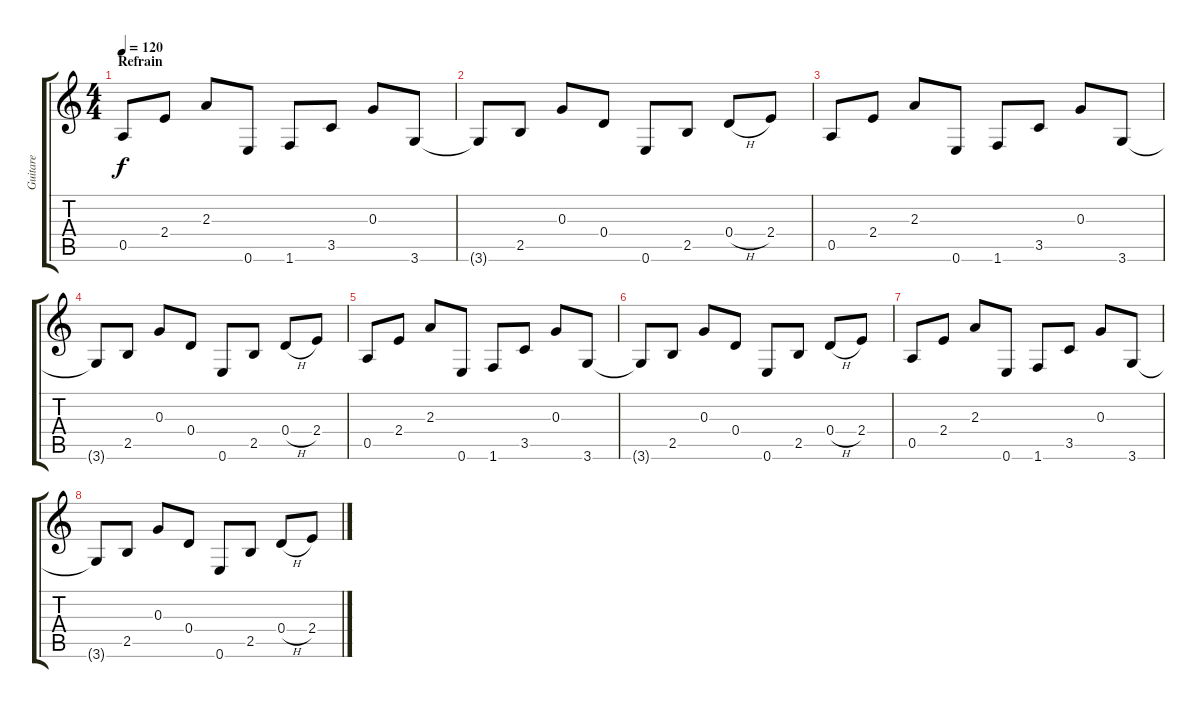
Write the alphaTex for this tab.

\track ("Guitare" "Guitare") {instrument overdrivenguitar}
\staff {score tabs}
\tuning (E4 B3 G3 D3 A2 E2) {hide}
\ts (4 4)
\section ("" "Refrain")
\tempo 120
\clef g2
\ks c
0.5.8{dy f} 2.4.8 2.3.8 0.6.8 1.6.8 3.5.8 0.3.8 3.6.8 |
3.6{t}.8 2.5.8 0.3.8 0.4.8 0.6.8 2.5.8 0.4{h}.8 2.4.8 |
0.5.8 2.4.8 2.3.8 0.6.8 1.6.8 3.5.8 0.3.8 3.6.8 |
3.6{t}.8 2.5.8 0.3.8 0.4.8 0.6.8 2.5.8 0.4{h}.8 2.4.8 |
0.5.8 2.4.8 2.3.8 0.6.8 1.6.8 3.5.8 0.3.8 3.6.8 |
3.6{t}.8 2.5.8 0.3.8 0.4.8 0.6.8 2.5.8 0.4{h}.8 2.4.8 |
0.5.8 2.4.8 2.3.8 0.6.8 1.6.8 3.5.8 0.3.8 3.6.8 |
3.6{t}.8 2.5.8 0.3.8 0.4.8 0.6.8 2.5.8 0.4{h}.8 2.4.8
